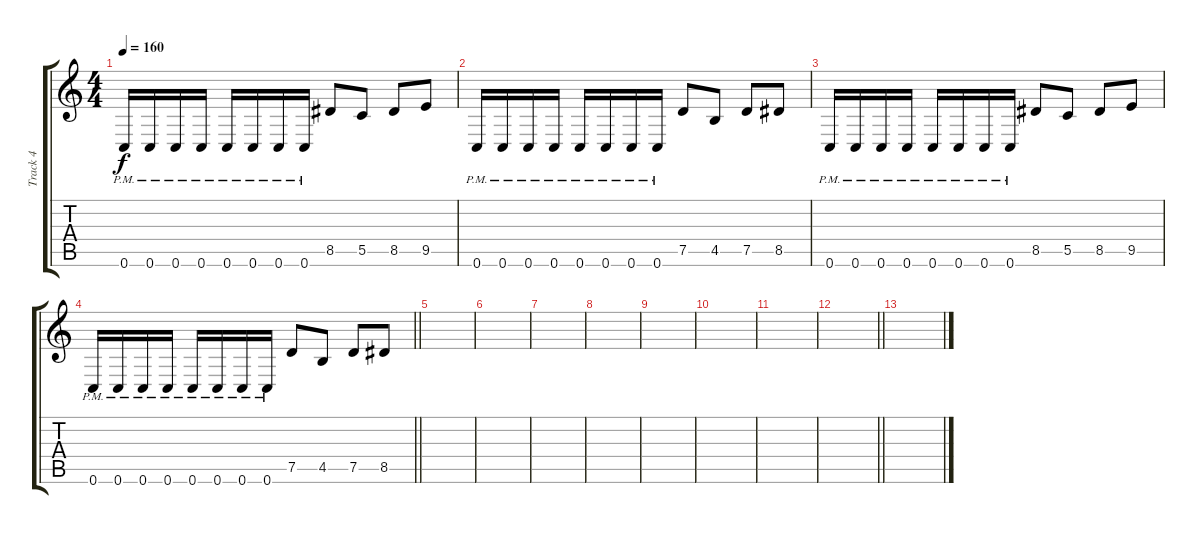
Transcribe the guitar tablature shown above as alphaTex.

\track ("Track 4" "Track 4") {instrument distortionguitar}
\staff {score tabs}
\tuning (D4 A3 F3 C3 G2 C2) {hide}
\ts (4 4)
\tempo 160
\clef g2
\ks c
0.6{pm}.16{dy f instrument distortionguitar} 0.6{pm}.16 0.6{pm}.16 0.6{pm}.16 0.6{pm}.16 0.6{pm}.16 0.6{pm}.16 0.6{pm}.16 8.5.8{balance 16} 5.5.8 8.5.8 9.5.8 |
0.6{pm}.16{balance 8} 0.6{pm}.16 0.6{pm}.16 0.6{pm}.16 0.6{pm}.16 0.6{pm}.16 0.6{pm}.16 0.6{pm}.16 7.5.8{balance 16} 4.5.8 7.5.8 8.5.8 |
0.6{pm}.16{balance 8} 0.6{pm}.16 0.6{pm}.16 0.6{pm}.16 0.6{pm}.16 0.6{pm}.16 0.6{pm}.16 0.6{pm}.16 8.5.8{balance 16} 5.5.8 8.5.8 9.5.8 |
\barLineRight lightlight
0.6{pm}.16{balance 8} 0.6{pm}.16 0.6{pm}.16 0.6{pm}.16 0.6{pm}.16 0.6{pm}.16 0.6{pm}.16 0.6{pm}.16 7.5.8 4.5.8 7.5.8 8.5.8 |
\section ("" "")
|
|
|
|
|
|
|
\barLineRight lightlight
|
\section ("" "")
